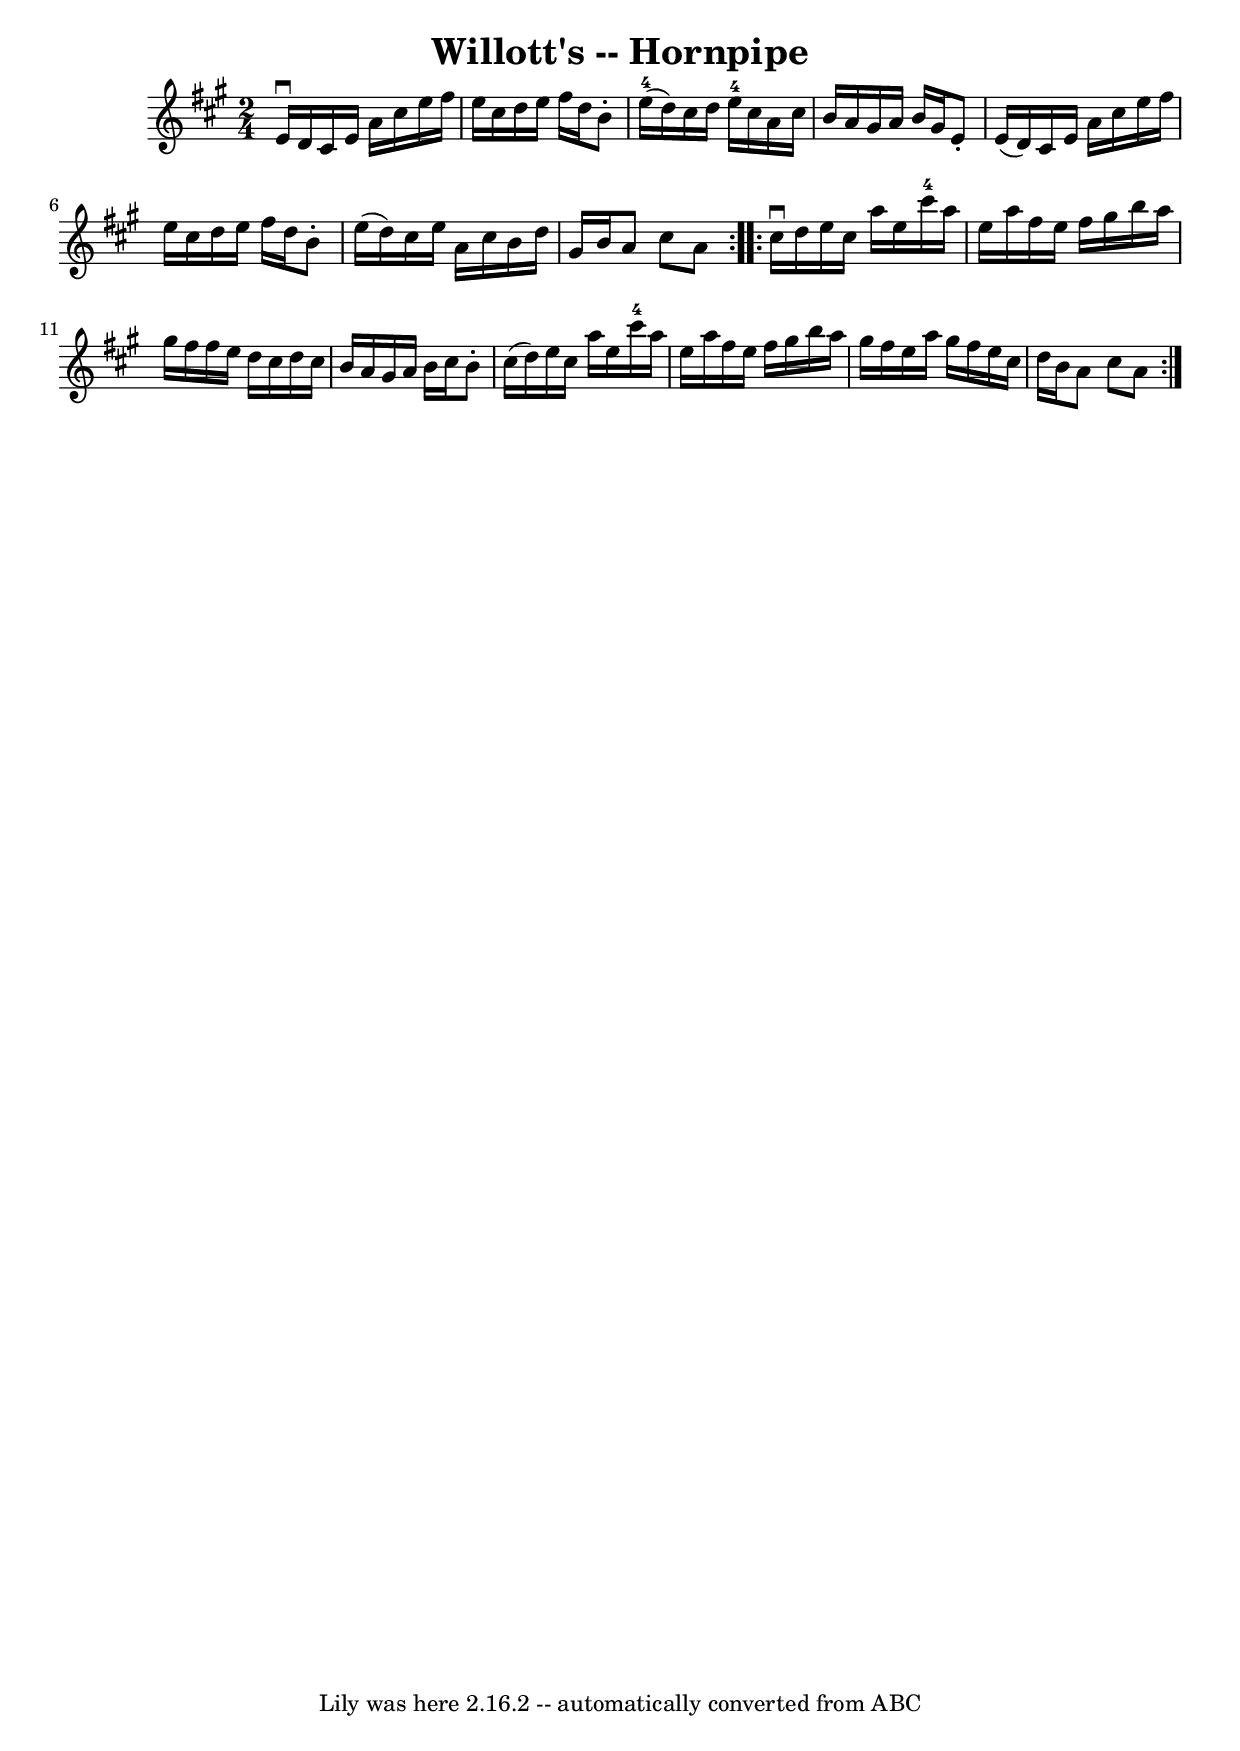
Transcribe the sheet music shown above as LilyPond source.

\version "2.16.2"
\include "Mammoth.ily"
\header {
  %% book = "Cole's 1000 Fiddle Tunes"
  crossRefNumber = "1"
  footnotes = ""
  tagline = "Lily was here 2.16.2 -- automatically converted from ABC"
  title = "Willott's -- Hornpipe"

}
voicedefault =  {



  \repeat volta 2 {

    \time 2/4 
    \key a \major e'16^\downbow d'16  |
    cis'16 e'16    
    a'16 cis''16 e''16 fis''16 e''16 cis''16  |
    d''16    
    e''16 fis''16 d''16 b'8 -. e''16-4(d''16) |
    
    cis''16 d''16 e''16-4 cis''16 a'16 cis''16 b'16 a'16  
    |
    gis'16 a'16 b'16 gis'16 e'8 -. e'16 (d'16) 
    |
    cis'16 e'16 a'16 cis''16 e''16 fis''16 e''16    
    cis''16  |
    d''16 e''16 fis''16 d''16 b'8 -. e''16 (
    d''16) |
    cis''16 e''16 a'16 cis''16 b'16 d''16    
    gis'16 b'16  |
    a'8 cis''8 a'8  
  }     
  \repeat volta 2 {
    
    cis''16^\downbow d''16  |
    e''16 cis''16 a''16 e''16      
    cis'''16-4 a''16 e''16 a''16  |
    fis''16 e''16 fis''16 
    gis''16 b''16 a''16 gis''16 fis''16  |
    fis''16 e''16 
    d''16 cis''16 d''16 cis''16 b'16 a'16  |
    gis'16    
    a'16 b'16 cis''16 b'8 -. cis''16 (d''16) |
    e''16    
    cis''16 a''16 e''16 cis'''16-4 a''16 e''16 a''16  
    |
    fis''16 e''16 fis''16 gis''16 b''16 a''16 gis''16  
    fis''16  |
    e''16 a''16 gis''16 fis''16 e''16 cis''16  
    d''16 b'16  |
    a'8 cis''8 a'8  
  }   

}

\score{
  <<

    \context Staff="default"
    {
      \voicedefault 
      
    }

  >>
  \layout {
    
  }
  \midi {
  }

}
